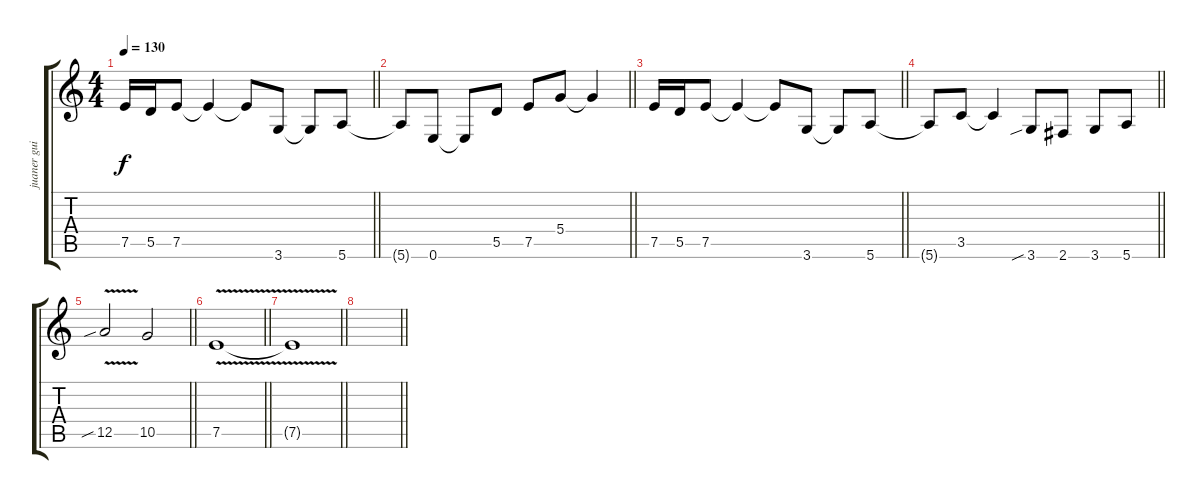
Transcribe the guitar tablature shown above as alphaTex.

\track ("juaner guitar 1" "juaner gui") {instrument distortionguitar}
\staff {score tabs}
\tuning (E4 B3 G3 D3 A2 E2) {hide}
\ts (4 4)
\tempo 130
\clef g2
\barLineRight lightlight
\ks c
7.5.16{dy f} 5.5.16 7.5.8 7.5{t}.4 7.5{t}.8 3.6.8 3.6{t}.8 5.6.8 |
\barLineRight lightlight
5.6{t}.8 0.6.8 0.6{t}.8 5.5.8 7.5.8 5.4.8 5.4{t}.4 |
\barLineRight lightlight
7.5.16 5.5.16 7.5.8 7.5{t}.4 7.5{t}.8 3.6.8 3.6{t}.8 5.6.8 |
\barLineRight lightlight
5.6{t}.8 3.5.8 3.5{t}.4 3.6{sib}.8 2.6.8 3.6.8 5.6.8 |
\barLineRight lightlight
12.5{v sib}.2 10.5.2 |
\barLineRight lightlight
7.5{v}.1 |
\barLineRight lightlight
7.5{v t}.1 |
\barLineRight lightlight
